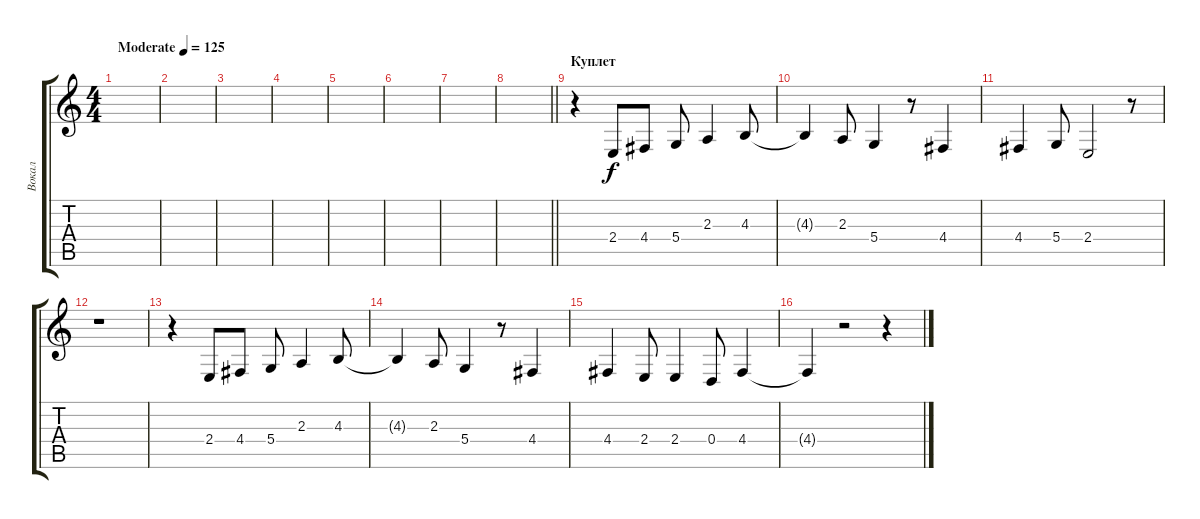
\track ("Вокал" "Вокал") {mute instrument accordion}
\staff {score tabs}
\tuning (E4 B3 G3 D3 A2 E2) {hide}
\ts (4 4)
\tempo (125 "Moderate")
\clef g2
\ks c
|
|
|
|
|
|
|
\barLineRight lightlight
|
\section ("" "Куплет")
r.4 2.4.8 4.4.8 5.4.8 2.3.4 4.3.8 |
4.3{t}.4 2.3.8 5.4.4 r.8 4.4.4 |
4.4.4 5.4.8 2.4.2 r.8 |
r.1 |
r.4 2.4.8 4.4.8 5.4.8 2.3.4 4.3.8 |
4.3{t}.4 2.3.8 5.4.4 r.8 4.4.4 |
4.4.4 2.4.8 2.4.4 0.4.8 4.4.4 |
4.4{t}.4 r.2 r.4
